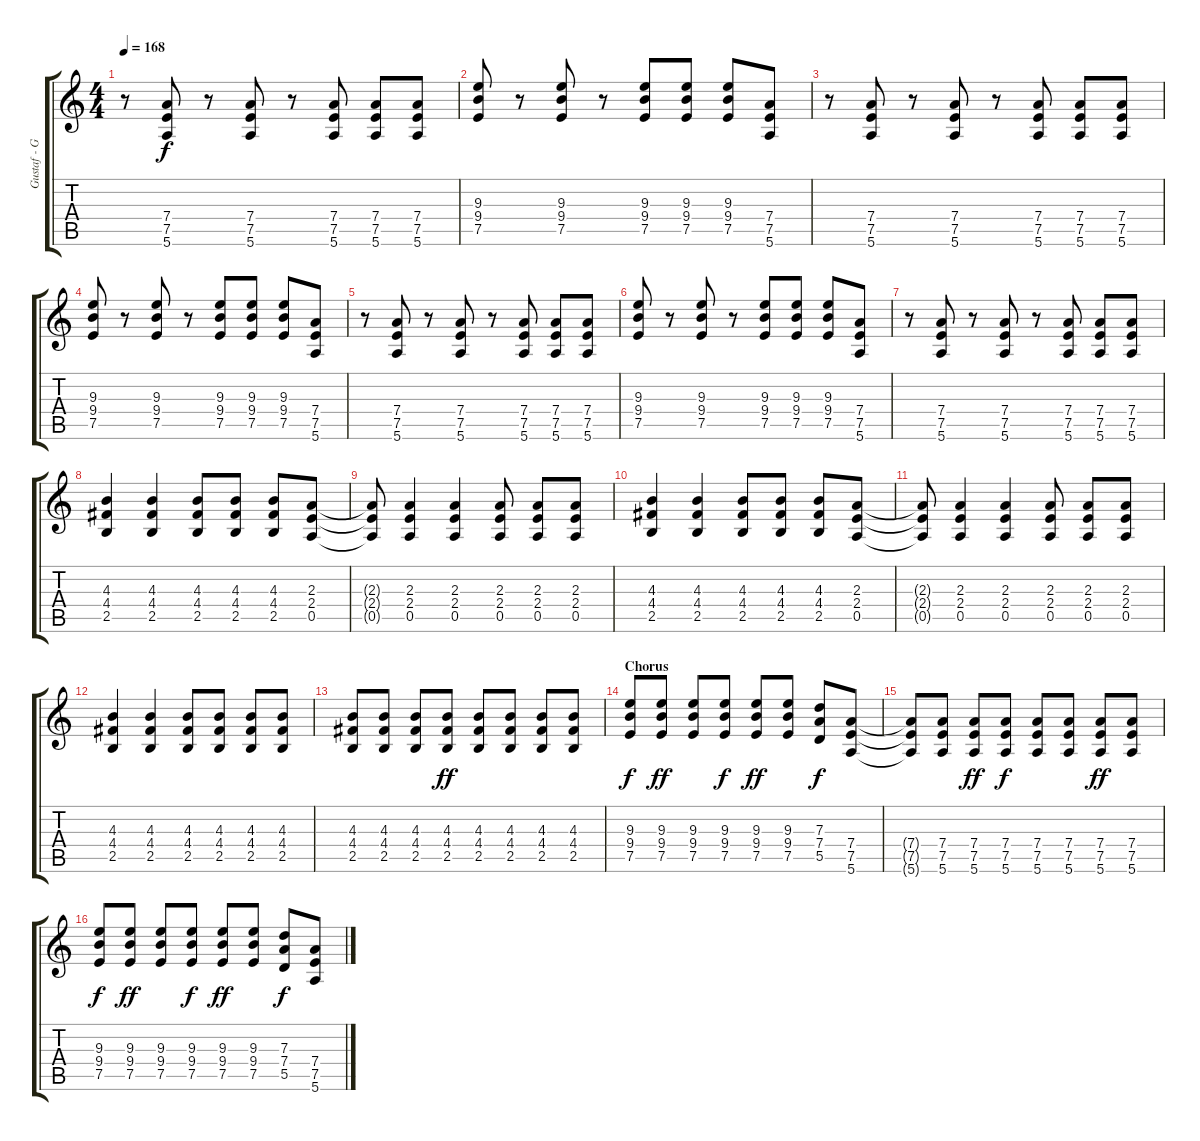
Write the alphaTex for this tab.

\track ("Gustaf - Guitar 1" "Gustaf - G") {instrument overdrivenguitar}
\staff {score tabs}
\tuning (E4 B3 G3 D3 A2 E2) {hide}
\ts (4 4)
\tempo 168
\clef g2
\ks c
r.8{dy f} (7.4 7.5 5.6).8 r.8 (7.4 7.5 5.6).8 r.8 (7.4 7.5 5.6).8 (7.4 7.5 5.6).8 (7.4 7.5 5.6).8 |
(9.3 9.4 7.5).8 r.8 (9.3 9.4 7.5).8 r.8 (9.3 9.4 7.5).8 (9.3 9.4 7.5).8 (9.3 9.4 7.5).8 (7.4 7.5 5.6).8 |
r.8 (7.4 7.5 5.6).8 r.8 (7.4 7.5 5.6).8 r.8 (7.4 7.5 5.6).8 (7.4 7.5 5.6).8 (7.4 7.5 5.6).8 |
(9.3 9.4 7.5).8 r.8 (9.3 9.4 7.5).8 r.8 (9.3 9.4 7.5).8 (9.3 9.4 7.5).8 (9.3 9.4 7.5).8 (7.4 7.5 5.6).8 |
r.8 (7.4 7.5 5.6).8 r.8 (7.4 7.5 5.6).8 r.8 (7.4 7.5 5.6).8 (7.4 7.5 5.6).8 (7.4 7.5 5.6).8 |
(9.3 9.4 7.5).8 r.8 (9.3 9.4 7.5).8 r.8 (9.3 9.4 7.5).8 (9.3 9.4 7.5).8 (9.3 9.4 7.5).8 (7.4 7.5 5.6).8 |
r.8 (7.4 7.5 5.6).8 r.8 (7.4 7.5 5.6).8 r.8 (7.4 7.5 5.6).8 (7.4 7.5 5.6).8 (7.4 7.5 5.6).8 |
(4.3 4.4 2.5).4 (4.3 4.4 2.5).4 (4.3 4.4 2.5).8 (4.3 4.4 2.5).8 (4.3 4.4 2.5).8 (2.3 2.4 0.5).8 |
(2.3{t} 2.4{t} 0.5{t}).8 (2.3 2.4 0.5).4 (2.3 2.4 0.5).4 (2.3 2.4 0.5).8 (2.3 2.4 0.5).8 (2.3 2.4 0.5).8 |
(4.3 4.4 2.5).4 (4.3 4.4 2.5).4 (4.3 4.4 2.5).8 (4.3 4.4 2.5).8 (4.3 4.4 2.5).8 (2.3 2.4 0.5).8 |
(2.3{t} 2.4{t} 0.5{t}).8 (2.3 2.4 0.5).4 (2.3 2.4 0.5).4 (2.3 2.4 0.5).8 (2.3 2.4 0.5).8 (2.3 2.4 0.5).8 |
(4.3 4.4 2.5).4 (4.3 4.4 2.5).4 (4.3 4.4 2.5).8 (4.3 4.4 2.5).8 (4.3 4.4 2.5).8 (4.3 4.4 2.5).8 |
(4.3 4.4 2.5).8 (4.3 4.4 2.5).8 (4.3 4.4 2.5).8 (4.3 4.4 2.5).8{dy ff} (4.3 4.4 2.5).8 (4.3 4.4 2.5).8 (4.3 4.4 2.5).8 (4.3 4.4 2.5).8 |
\section ("" "Chorus")
(9.3 9.4 7.5).8{dy f volume 9} (9.3 9.4 7.5).8{dy ff} (9.3 9.4 7.5).8 (9.3 9.4 7.5).8{dy f} (9.3 9.4 7.5).8{dy ff} (9.3 9.4 7.5).8 (7.3 7.4 5.5).8{dy f} (7.4 7.5 5.6).8 |
(7.4{t} 7.5{t} 5.6{t}).8 (7.4 7.5 5.6).8 (7.4 7.5 5.6).8{dy ff} (7.4 7.5 5.6).8{dy f} (7.4 7.5 5.6).8 (7.4 7.5 5.6).8 (7.4 7.5 5.6).8{dy ff} (7.4 7.5 5.6).8 |
(9.3 9.4 7.5).8{dy f} (9.3 9.4 7.5).8{dy ff} (9.3 9.4 7.5).8 (9.3 9.4 7.5).8{dy f} (9.3 9.4 7.5).8{dy ff} (9.3 9.4 7.5).8 (7.3 7.4 5.5).8{dy f} (7.4 7.5 5.6).8
